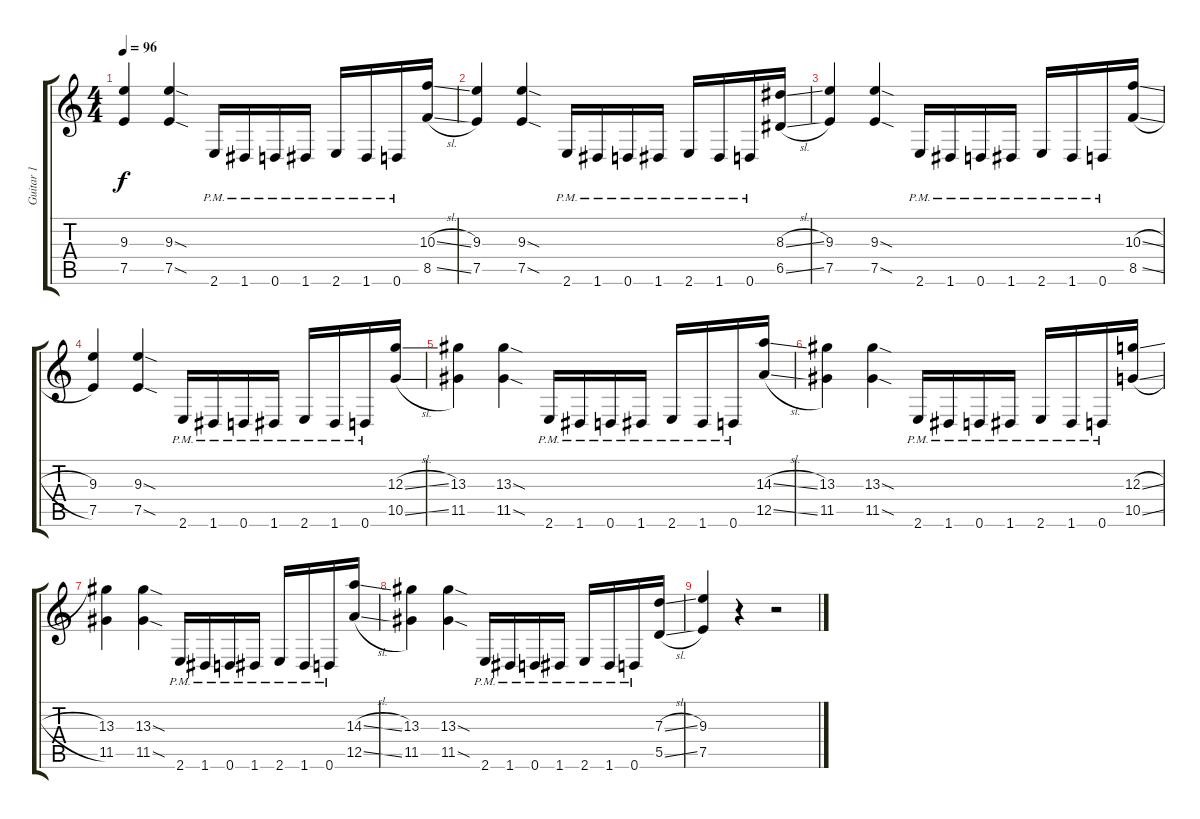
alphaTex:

\track ("Guitar 1" "Guitar 1") {instrument distortionguitar}
\staff {score tabs}
\tuning (E4 B3 G3 D3 A2 D2) {hide}
\ts (4 4)
\tempo 96
\clef g2
\ks c
(9.3 7.5).4{dy f} (9.3{sod} 7.5{sod}).4 2.6{pm}.16 1.6{pm}.16 0.6{pm}.16 1.6{pm}.16 2.6{pm}.16 1.6{pm}.16 0.6{pm}.16 (10.3{sl} 8.5{sl}).16 |
(9.3 7.5).4 (9.3{sod} 7.5{sod}).4 2.6{pm}.16 1.6{pm}.16 0.6{pm}.16 1.6{pm}.16 2.6{pm}.16 1.6{pm}.16 0.6{pm}.16 (8.3{sl} 6.5{sl}).16 |
(9.3 7.5).4 (9.3{sod} 7.5{sod}).4 2.6{pm}.16 1.6{pm}.16 0.6{pm}.16 1.6{pm}.16 2.6{pm}.16 1.6{pm}.16 0.6{pm}.16 (10.3{sl} 8.5{sl}).16 |
(9.3 7.5).4 (9.3{sod} 7.5{sod}).4 2.6{pm}.16 1.6{pm}.16 0.6{pm}.16 1.6{pm}.16 2.6{pm}.16 1.6{pm}.16 0.6{pm}.16 (12.3{sl} 10.5{sl}).16 |
(13.3 11.5).4 (13.3{sod} 11.5{sod}).4 2.6{pm}.16 1.6{pm}.16 0.6{pm}.16 1.6{pm}.16 2.6{pm}.16 1.6{pm}.16 0.6{pm}.16 (14.3{sl} 12.5{sl}).16 |
(13.3 11.5).4 (13.3{sod} 11.5{sod}).4 2.6{pm}.16 1.6{pm}.16 0.6{pm}.16 1.6{pm}.16 2.6{pm}.16 1.6{pm}.16 0.6{pm}.16 (12.3{sl} 10.5{sl}).16 |
(13.3 11.5).4 (13.3{sod} 11.5{sod}).4 2.6{pm}.16 1.6{pm}.16 0.6{pm}.16 1.6{pm}.16 2.6{pm}.16 1.6{pm}.16 0.6{pm}.16 (14.3{sl} 12.5{sl}).16 |
(13.3 11.5).4 (13.3{sod} 11.5{sod}).4 2.6{pm}.16 1.6{pm}.16 0.6{pm}.16 1.6{pm}.16 2.6{pm}.16 1.6{pm}.16 0.6{pm}.16 (7.3{sl} 5.5{sl}).16 |
(9.3 7.5).4 r.4 r.2
